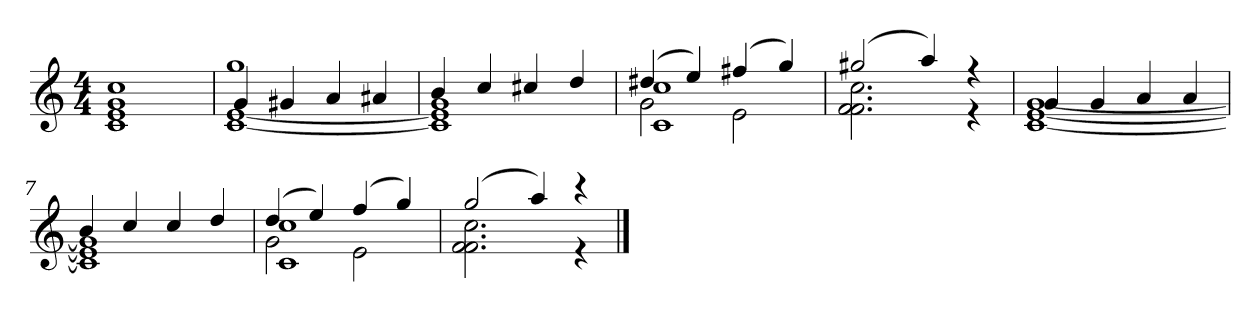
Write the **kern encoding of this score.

**kern
*part1
*staff1
*clefG2
*k[]
*M4/4
=1
1c 1e 1g 1cc
=2
*^
4g	[1c [1e 1gg
4g#X	.
4a	.
4a#X	.
=3	=3
4b	1c] 1e] 1g
4cc	.
4cc#X	.
4dd	.
=4	=4
*	*^
(4dd#X	2g	1c 1cc
4ee)	.	.
(4ff#X	2e	.
4gg)	.	.
*	*v	*v
=5	=5
(2gg#X	2.f 2.f 2.cc
4aa)	.
4r	4r
=6	=6
4g	[1c [1e [1g
4g	.
4a	.
4a	.
=7	=7
4b	1c] 1e] 1g]
4cc	.
4cc	.
4dd	.
=8	=8
*	*^
(4dd	2g	1c 1cc
4ee)	.	.
(4ff	2e	.
4gg)	.	.
*	*v	*v
=9	=9
(2gg	2.f 2.f 2.cc
4aa)	.
4r	4r
*v	*v
==
*-
